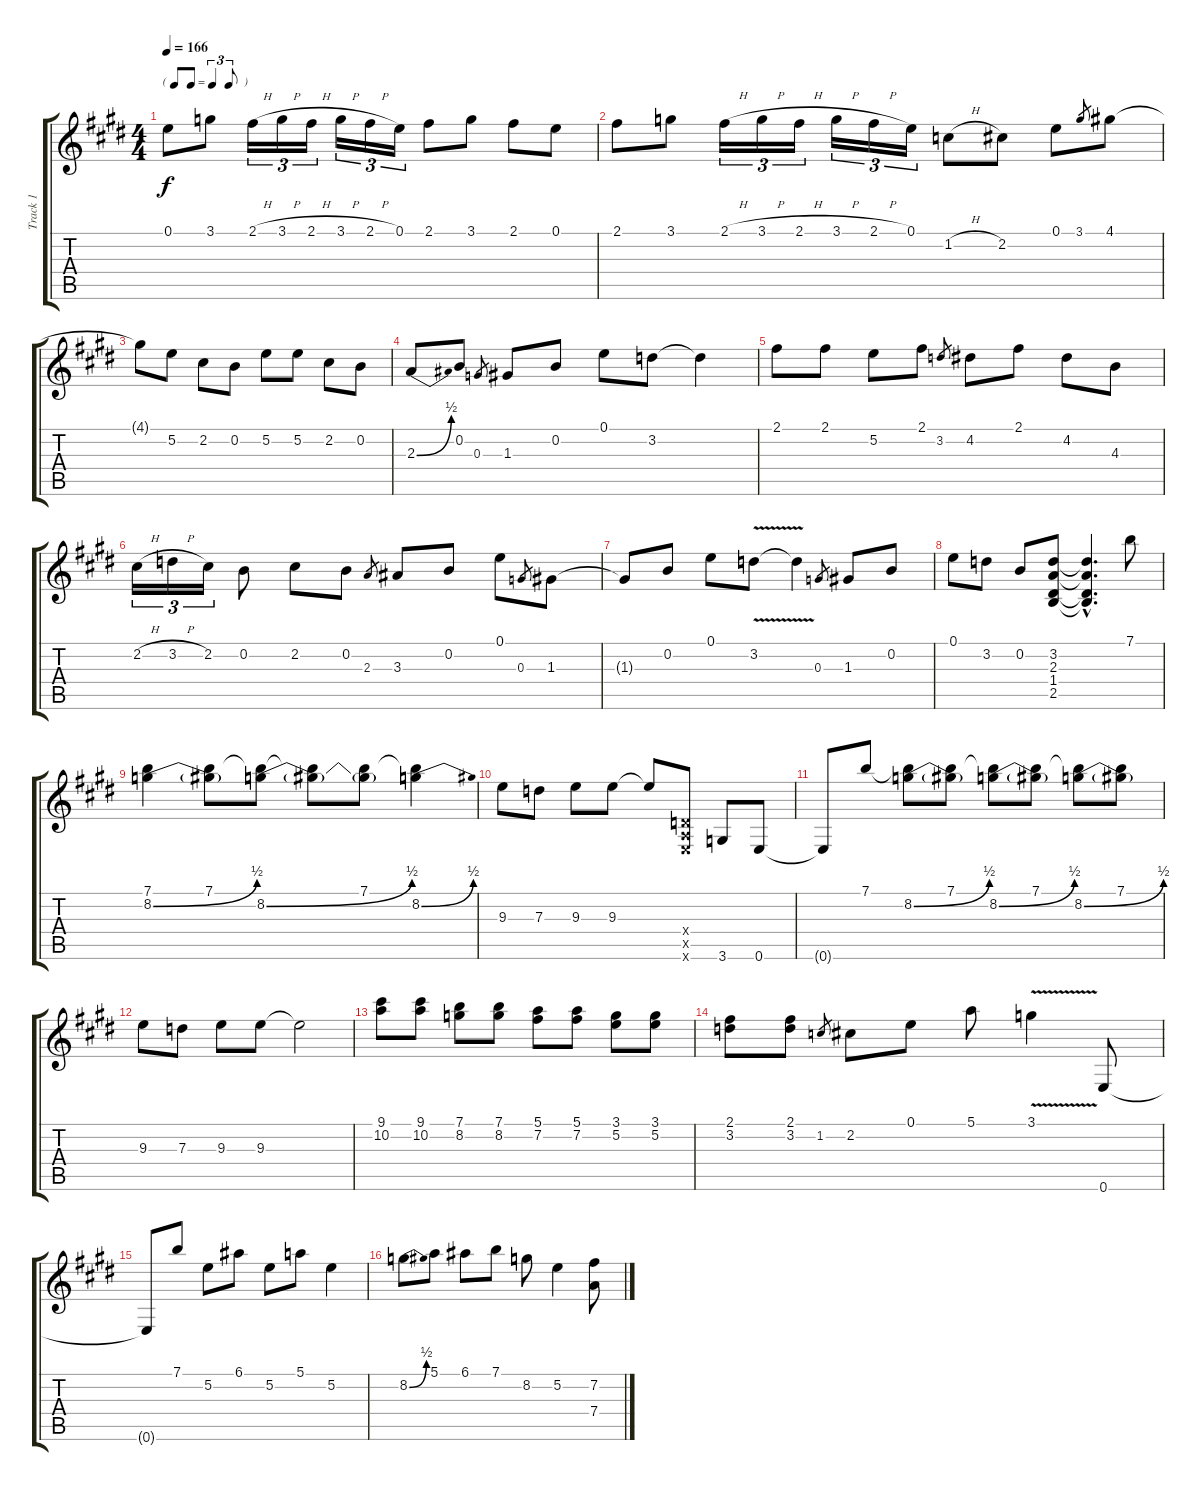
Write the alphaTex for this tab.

\track ("Track 1" "Track 1") {instrument electricguitarjazz}
\staff {score tabs}
\tuning (E4 B3 G3 D3 A2 E2) {hide}
\ts (4 4)
\tf triplet8th
\tempo 166
\clef g2
\ks e
0.1{t}.8{dy f} 3.1.8 2.1{h}.16{tu (3 2)} 3.1{h}.16{tu (3 2)} 2.1{h}.16{tu (3 2)} 3.1{h}.16{tu (3 2)} 2.1{h}.16{tu (3 2)} 0.1.16{tu (3 2)} 2.1.8 3.1.8 2.1.8 0.1.8 |
2.1.8 3.1.8 2.1{h}.16{tu (3 2)} 3.1{h}.16{tu (3 2)} 2.1{h}.16{tu (3 2)} 3.1{h}.16{tu (3 2)} 2.1{h}.16{tu (3 2)} 0.1.16{tu (3 2)} 1.2{h}.8 2.2.8 0.1.8 3.1.8{gr} 4.1.8 |
4.1{t}.8 5.2.8 2.2.8 0.2.8 5.2.8 5.2.8 2.2.8 0.2.8 |
2.3{be (bend 0 0 60 2)}.8 0.2.8 0.3.8{gr} 1.3.8 0.2.8 0.1.8 3.2.8 3.2{t}.4 |
2.1.8 2.1.8 5.2.8 2.1.8 3.2.8{gr} 4.2.8 2.1.8 4.2.8 4.3.8 |
2.2{h}.16{tu (3 2)} 3.2{h}.16{tu (3 2)} 2.2.16{tu (3 2)} 0.2.8 2.2.8 0.2.8 2.3.8{gr} 3.3.8 0.2.8 0.1.8 0.3.8{gr} 1.3.8 |
1.3{t}.8 0.2.8 0.1.8 3.2{v}.8 3.2{t}.4 0.3.8{gr} 1.3.8 0.2.8 |
0.1.8 3.2.8 0.2.8 (3.2 2.3 1.4 2.5).8 (3.2{hac t} 2.3{hac t} 1.4{hac t} 2.5{hac t}).4{d} 7.1.8 |
(7.1 8.2{be (bend 0 0 60 2)}).4 (7.1 8.2{t}).8 (7.1{t} 8.2{be (bend 0 0 60 2)}).8 (7.1{t} 8.2{t}).8 (7.1 8.2{t}).8 (7.1{t} 8.2{be (bend 0 0 60 2)}).4 |
9.3.8 7.3.8 9.3.8 9.3.8 9.3{t}.8 (0.4{x} 0.5{x} 0.6{x}).8 3.6.8 0.6.8 |
0.6{t}.8 7.1.8 (7.1{t} 8.2{be (bend 0 0 60 2)}).8 (7.1 8.2{t}).8 (7.1{t} 8.2{be (bend 0 0 60 2)}).8 (7.1 8.2{t}).8 (7.1{t} 8.2{be (bend 0 0 60 2)}).8 (7.1 8.2{t}).8 |
9.3.8 7.3.8 9.3.8 9.3.8 9.3{t}.2 |
(9.1 10.2).8 (9.1 10.2).8 (7.1 8.2).8 (7.1 8.2).8 (5.1 7.2).8 (5.1 7.2).8 (3.1 5.2).8 (3.1 5.2).8 |
(2.1 3.2).8 (2.1 3.2).8 1.2.8{gr} 2.2.8 0.1.8 5.1.8 3.1{v}.4 0.6.8 |
0.6{t}.8 7.1.8 5.2.8 6.1.8 5.2.8 5.1.8 5.2.4 |
8.2{be (bend 0 0 60 2)}.8 5.1.8 6.1.8 7.1.8 8.2.8 5.2.4 (7.2 7.4).8
